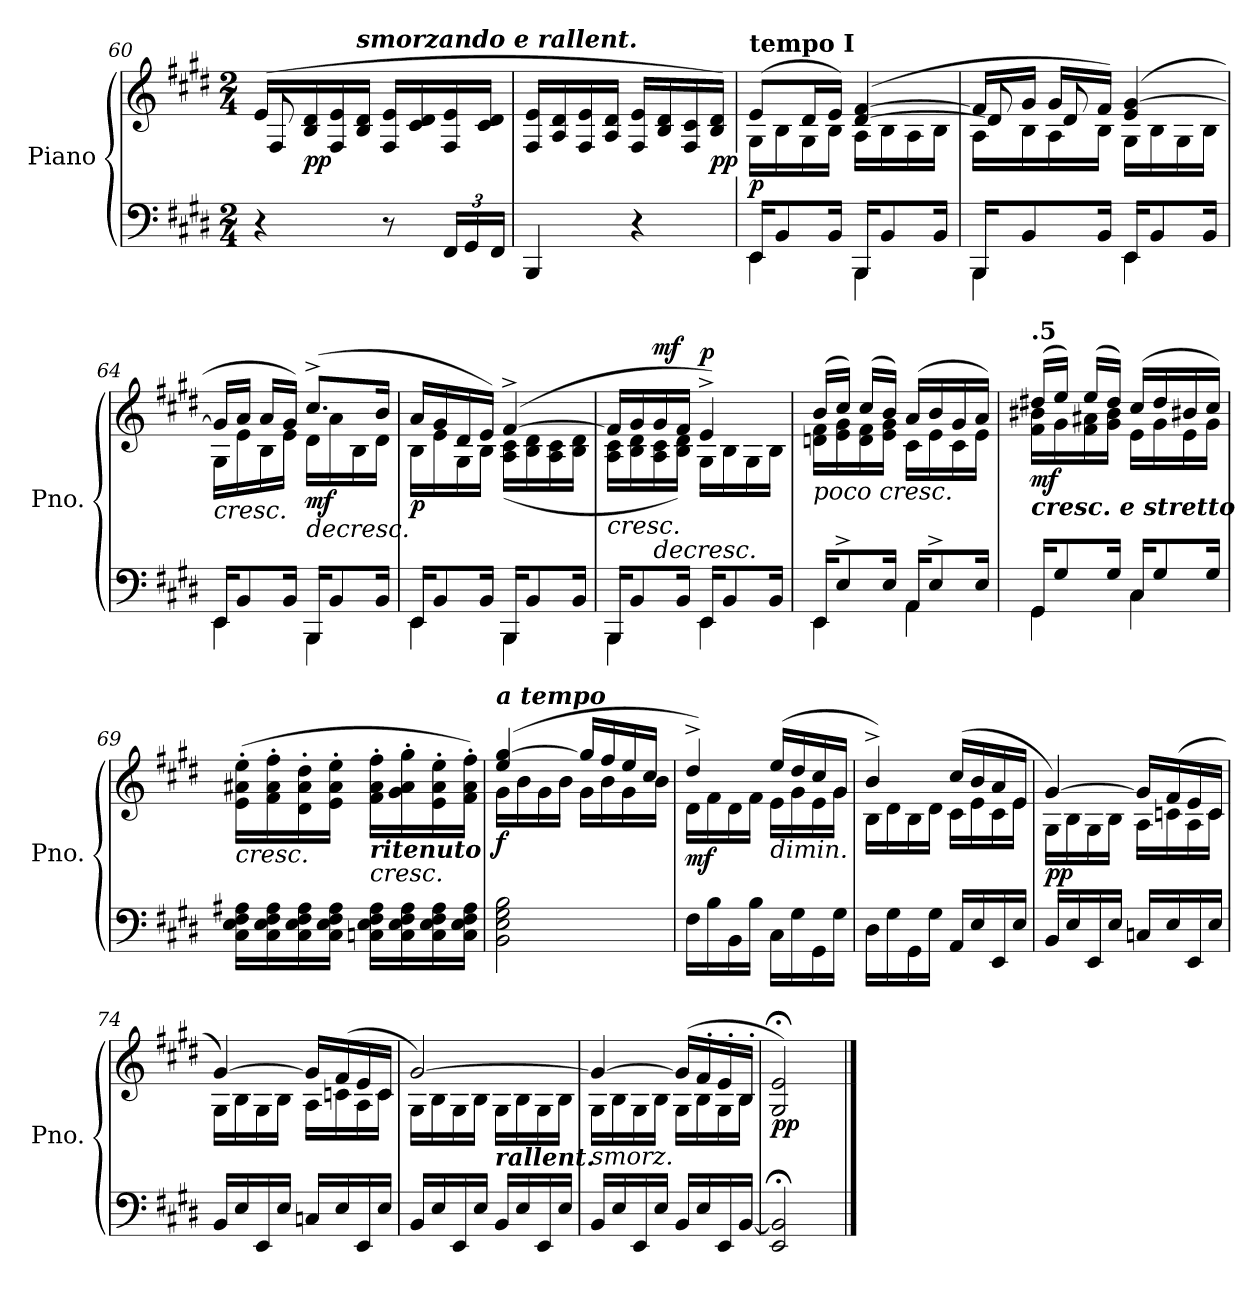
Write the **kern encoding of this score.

**kern	**kern	**dynam
*part1	*part1	*part1
*staff2	*staff1	*staff1/2
*I"Piano	*	*
*I'Pno.	*	*
*clefF4	*clefG2	*
*k[f#c#g#d#]	*k[f#c#g#d#]	*
*M2/4	*M2/4	*
=60	=60	=60
*	*^	*
4r	(>16e/LL	8F#/	.
!	!	!	!LO:DY:b
.	16B/ 16d#/	.	pp
*	*MM52	*	*
.	16F#/ 16e/	4.ryy	.
!	!LO:TX:a:Bi:t=smorzando e rallent.	!	!
.	16B/ 16d#/JJ	.	.
*	*MM49	*	*
8r	16F#/ 16e/LL	.	.
.	16c#/ 16d#/	.	.
*Xbrackettup	*	*	*
*	*MM45	*	*
24FF#/LL	16F#/ 16e/	.	.
24GG#/	.	.	.
.	16c#/ 16d#/JJ	.	.
24FF#/JJ	.	.	.
*	*v	*v	*
=61	=61	=61
*	*MM40	*
4BBB/	16F#/ 16e/LL	.
.	16A/ 16d#/	.
*	*MM33	*
.	16F#/ 16e/	.
.	16A/ 16d#/JJ	.
*	*MM24	*
4r	16F#/ 16e/LL	.
.	16B/ 16d#/	.
.	16F#/ 16c#/	.
!	!	!LO:DY:b
.	16B/ 16d#/JJ)	pp
=62	=62	=62
*^	*^	*
!	!	!LO:TX:a:B:t=tempo I	!	!
!	!	!	!	!LO:DY:b
16EE/KL	4EE\	(>8e/L	16G#\LL	p
8BB/	.	.	16B\	.
*	*	*MM30	*	*
.	.	16d#/L	16G#\	.
16BB/Jk	.	16e/JJ)	16B\JJ	.
16BBB/KL	4BBB\	(>[4d#/ [4f#/	16A\LL	.
8BB/	.	.	16B\	.
.	.	.	16A\	.
16BB/Jk	.	.	16B\JJ	.
!!LO:LB:g=z
=63	=63	=63	=63	=63
*	*	*	*^	*
16BBB/KL	4BBB\	16f#/LL]	16A\LL	8d#/]	.
8BB/	.	16g#/JJ	16B\	.	.
.	.	16g#/LL	16A\	8d#/	.
16BB/Jk	.	16f#/JJ)	16B\JJ	.	.
16EE/KL	4EE\	(>4e/ [4g#/	16G#\LL	4ryy	.
8BB/	.	.	16B\	.	.
.	.	.	16G#\	.	.
16BB/Jk	.	.	16B\JJ	.	.
*	*	*	*v	*v	*
=64	=64	=64	=64	=64
!	!	!	!	!LO:HP:b
16EE/KL	4EE\	16g#/LL]	16G#\LL	<
8BB/	.	16a/JJ	16e\	.
.	.	16a/LL	16B\	.
16BB/Jk	.	16g#/JJ)	16e\JJ	.
!	!	!	!	!LO:HP:b
!	!	!	!	!LO:DY:n=1:b
16BBB/KL	4BBB\	(>8.cc#^/L	16d#\LL	> mf
8BB/	.	.	16a\	.
.	.	.	16B\	.
16BB/Jk	.	16b/Jk	16d#\JJ	.
*v	*v	*	*	*
*	*v	*v	*
.	.	[
=65	=65	=65
*^	*^	*
!	!	!	!	!LO:DY:b
16EE/KL	4EE\	16a/LL	16B\LL	p
8BB/	.	16g#/	16e\	.
.	.	16d#/	16G#\	.
16BB/Jk	.	16e/JJ)	16B\JJ	.
16BBB/KL	4BBB\	(>[4f#^/	(<16A\ 16c#\LL	.
8BB/	.	.	16B\ 16d#\	.
.	.	.	16A\ 16c#\	.
16BB/Jk	.	.	16B\ 16d#\JJ	.
=66	=66	=66	=66	=66
!	!	!	!	!LO:HP:b
16BBB/KL	4BBB\	16f#/LL]	16A\ 16c#\LL	<
8BB/	.	16g#/	16B\ 16d#\	.
!	!	!	!	!LO:HP:n=1:b
!	!	!	!	!LO:DY:n=1:a
.	.	16g#/	16A\ 16c#\	] > mf
16BB/Jk	.	16f#/JJ	16B\ 16d#\JJ)	.
!	!	!	!	!LO:DY:n=2:a
16EE/KL	4EE\	4e^/)	16G#\LL	[ p
8BB/	.	.	16B\	.
.	.	.	16G#\	.
16BB/Jk	.	.	16B\JJ	.
=67	=67	=67	=67	=67
!	!	!LO:TX:b:i:t=poco cresc.	!	!
16EE/KL	4EE\	(>16b/LL	16dn\ 16f#\LL	.
8E^/	.	16cc#/JJ)	16e\ 16g#\	.
.	.	(>16cc#/LL	16d\ 16f#\	.
16E/Jk	.	16b/JJ)	16e\ 16g#\JJ	.
16AA/KL	4AA\	(>16a/LL	16c#\LL	.
8E^/	.	16b/	16e\	.
.	.	16g#/	16c#\	.
16E/Jk	.	16a/JJ)	16e\JJ	.
!!LO:LB:g=z	!!
=68	=68	=68	=68	=68
*	*	*MM25	*	*
!	!	!LO:TX:a:B:t=.5	!	!
!	!	!LO:TX:b:Bi:t=cresc. e stretto	!	!
!	!	!	!	!LO:DY:b
16GG#/KL	4GG#\	(>16dd#X/LL	16f#\ 16b#X\LL	mf
8G#/	.	16ee/JJ)	16g#\	.
*	*	*MM26	*	*
.	.	(>16ee/LL	16f#\ 16a#X\	.
16G#/Jk	.	16dd#/JJ)	16g#\ 16b#\JJ	.
*	*	*MM27	*	*
16C#/KL	4C#\	(>16cc#/LL	16e\LL	.
8G#/	.	16dd#/	16g#\	.
*	*	*MM28	*	*
.	.	16b#X/	16e\	.
16G#/Jk	.	16cc#/JJ)	16g#\JJ	.
*v	*v	*	*	*
=69	=69	=69	=69
!	!	!	!LO:HP:b
*	*v	*v	*
16C#\ 16E\ 16F#\ 16A#X\LL	(>16e\' 16a#X\' 16ee\'LL	<
16C#\ 16E\ 16F#\ 16A#\	16f#\' 16a#\' 16ff#\'	.
16C#\ 16E\ 16F#\ 16A#\	16d#\' 16a#\' 16dd#\'	.
16C#\ 16E\ 16F#\ 16A#\JJ	16e\' 16a#\' 16ee\'JJ	.
*	*MM27	*
!	!LO:TX:b:Bi:t=ritenuto	!
!	!LO:TX:b:i:t=cresc.	!
16Cn\ 16E\ 16F#\ 16A#\LL	16f#\' 16a#\' 16ff#\'LL	]
16C\ 16E\ 16F#\ 16A#\	16g#\' 16a#\' 16gg#\'	.
*	*MM26	*
16C\ 16E\ 16F#\ 16A#\	16e\' 16a#\' 16ee\'	.
16C\ 16E\ 16F#\ 16A#\JJ	16f#\' 16a#\' 16ff#\'JJ)	.
=70	=70	=70
*	*^	*
!	!LO:TX:a:Bi:t=a tempo	!	!
!	!	!	!LO:DY:b
2BB\ 2E\ 2G#\ 2B\	(>4ee/ [4gg#/	16g#\LL	f
.	.	16b\	.
*	*MM30	*	*
.	.	16g#\	.
.	.	16b\JJ	.
.	16gg#/LL]	16g#\LL	.
.	16ff#/	16b\	.
.	16ee/	16g#\	.
.	16cc#/JJ	16b\JJ	.
*	*v	*v	*
.	.	[
=71	=71	=71
*	*^	*
!	!	!	!LO:DY:b
16F#\LL	4dd#^/)	16d#\LL	mf
16B\	.	16f#\	.
16BB\	.	16d#\	.
16B\JJ	.	16f#\JJ	.
!	!LO:TX:b:i:t=dimin.	!	!
16C#\LL	(>16ee/LL	16e\LL	.
16G#\	16dd#/	16g#\	.
16GG#\	16cc#/	16e\	.
16G#\JJ	16g#/JJ	16g#\JJ	.
=72	=72	=72	=72
16D#\LL	4b^/)	16B\LL	.
16G#\	.	16d#\	.
16GG#\	.	16B\	.
16G#\JJ	.	16d#\JJ	.
16AA/LL	(>16cc#/LL	16c#\LL	.
16E/	16b/	16e\	.
16EE/	16a/	16c#\	.
16E/JJ	16e/JJ	16e\JJ	.
!!LO:LB:g=z	!!
=73	=73	=73	=73
!	!	!	!LO:DY:b
16BB/LL	[4g#/)	16G#\LL	pp
16E/	.	16B\	.
16EE/	.	16G#\	.
16E/JJ	.	16B\JJ	.
16Cn/LL	16g#/LL]	16A\LL	.
16E/	(>16f#/	16cn\	.
16EE/	16e/	16A\	.
16E/JJ	16c/JJ	16c\JJ	.
=74	=74	=74	=74
16BB/LL	[4g#/)	16G#\LL	.
16E/	.	16B\	.
16EE/	.	16G#\	.
16E/JJ	.	16B\JJ	.
16Cn/LL	16g#/LL]	16A\LL	.
16E/	(>16f#/	16cn\	.
16EE/	16e/	16A\	.
16E/JJ	16c/JJ	16c\JJ	.
=75	=75	=75	=75
16BB/LL	[2g#/)	16G#\LL	.
16E/	.	16B\	.
16EE/	.	16G#\	.
16E/JJ	.	16B\JJ	.
*	*MM24	*	*
!	!	!LO:TX:b:Bi:t=rallent.	!
16BB/LL	.	16G#\LL	.
16E/	.	16B\	.
*	*MM23	*	*
16EE/	.	16G#\	.
16E/JJ	.	16B\JJ	.
=76	=76	=76	=76
*	*MM21	*	*
!	!LO:TX:b:i:t=smorz.	!	!
16BB/LL	4g#/_	16G#\LL	.
16E/	.	16B\	.
*	*MM19	*	*
16EE/	.	16G#\	.
16E/JJ	.	16B\JJ	.
*	*MM17	*	*
16BB/LL	(>16g#/LL]	16G#\LL	.
16E/	16f#'/	16B\	.
*	*MM15	*	*
16EE/	16e'/	16G#\	.
[16BB/JJ	16B'/JJ	16B\JJ	.
=77	=77	=77	=77
!	!	!	!LO:DY:b
*	*v	*v	*
2EE/; 2BB/];	2G#/;< 2e/;<)	pp
==	==	==
*-	*-	*-
